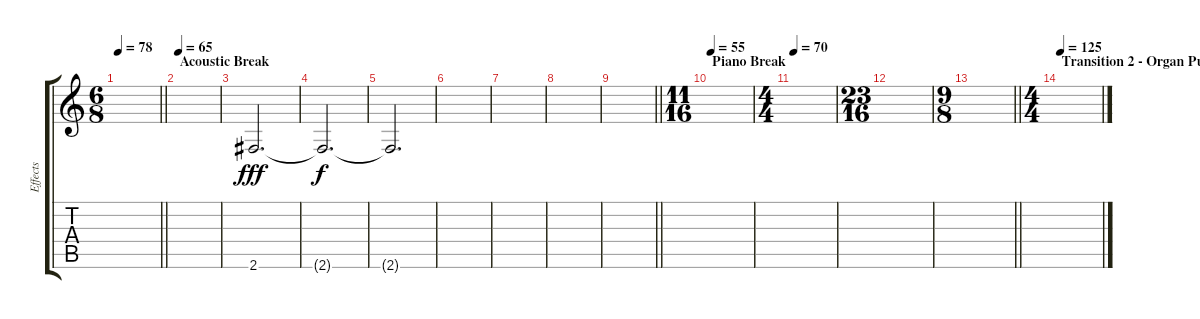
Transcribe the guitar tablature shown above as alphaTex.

\track ("Effects" "Effects") {instrument guitarharmonics}
\staff {score tabs}
\tuning (E4 B3 G3 D3 A2 E2) {hide}
\ts (6 8)
\tempo 78
\clef g2
\barLineRight lightlight
\ks c
|
\section ("" "Acoustic Break")
\tempo 65
|
2.6.2{d dy fff volume 16} |
2.6{t}.2{d dy f} |
2.6{t}.2{d volume 0} |
|
|
|
\barLineRight lightlight
|
\ts (11 16)
\section ("" "Piano Break")
\tempo 55
|
\ts (4 4)
\tempo 70
|
\ts (23 16)
|
\ts (9 8)
\barLineRight lightlight
|
\ts (4 4)
\section ("" "Transition 2 - Organ Pulse")
\tempo 125
